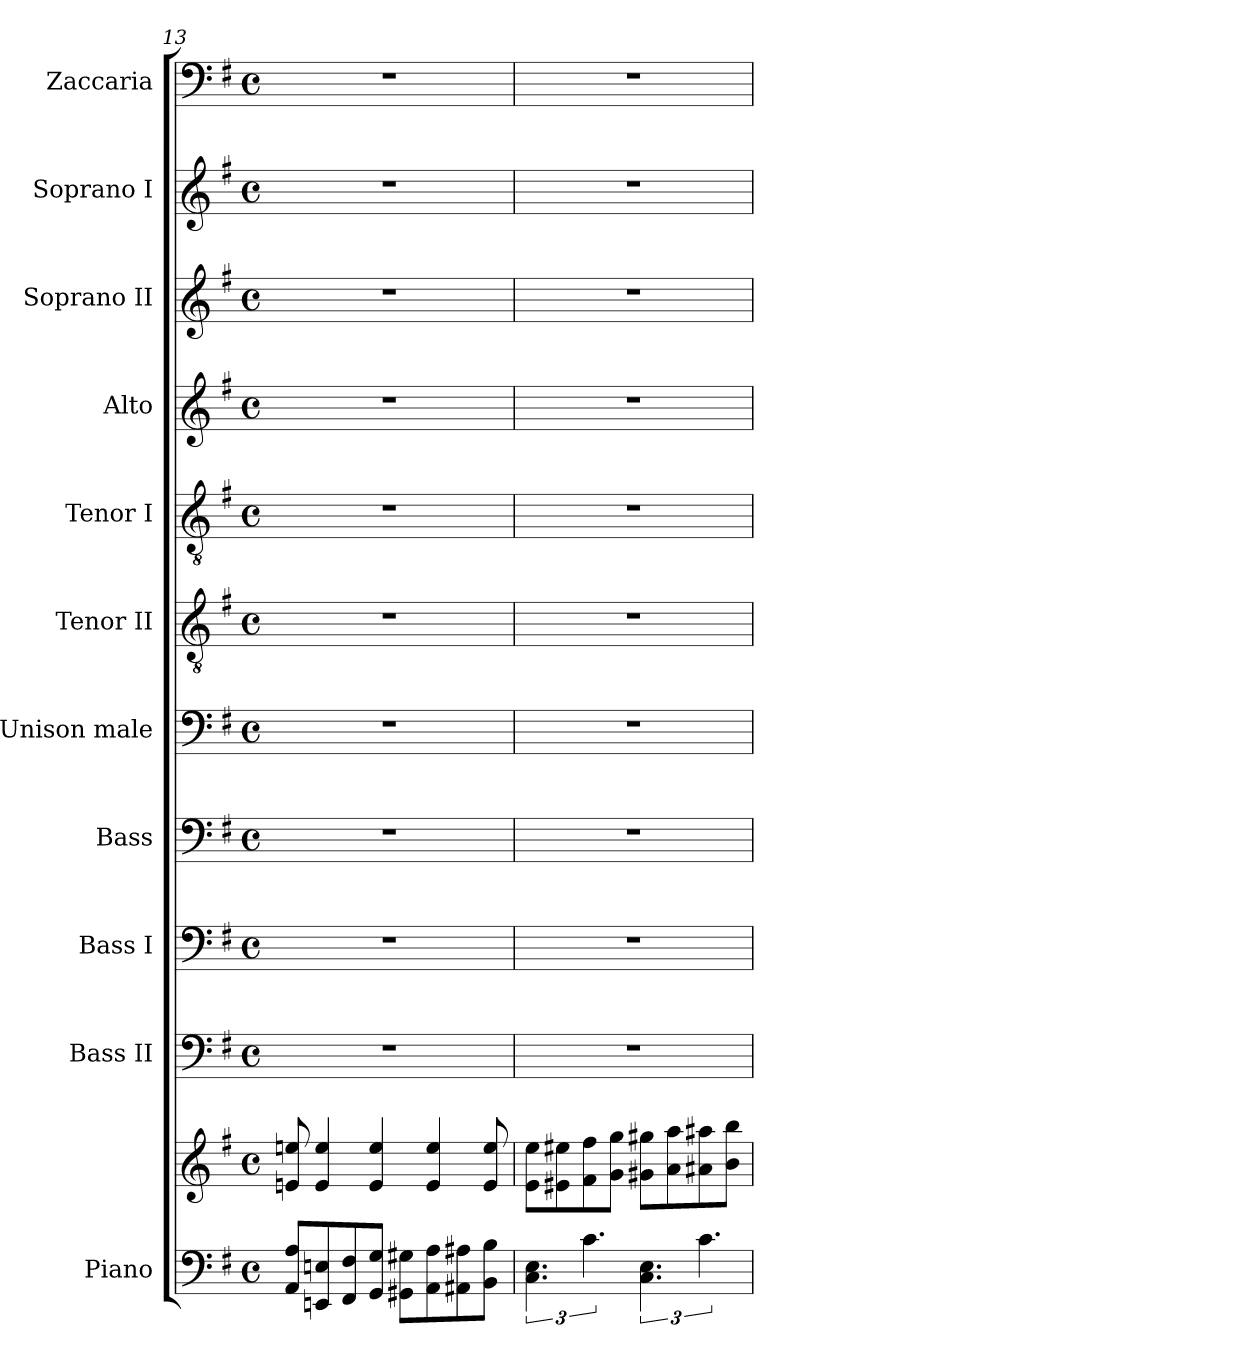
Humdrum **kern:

**kern	**kern	**kern	**kern	**kern	**kern	**kern	**kern	**kern	**kern	**kern	**kern
*part11	*part11	*part10	*part9	*part8	*part7	*part6	*part5	*part4	*part3	*part2	*part1
*staff12	*staff11	*staff10	*staff9	*staff8	*staff7	*staff6	*staff5	*staff4	*staff3	*staff2	*staff1
*I"Piano	*	*I"Bass II	*I"Bass I	*I"Bass	*I"Unison male	*I"Tenor II	*I"Tenor I	*I"Alto	*I"Soprano II	*I"Soprano I	*I"Zaccaria
*I'Pno.	*	*I'B.II	*I'B.I	*I'B.	*I'Uni.m	*I'T.II	*I'T.I	*I'A.	*I'S.II	*I'S.I	*I'Zac.
!!LO:LB:g=z
*clefF4	*clefG2	*clefF4	*clefF4	*clefF4	*clefF4	*clefGv2	*clefGv2	*clefG2	*clefG2	*clefG2	*clefF4
*k[f#]	*k[f#]	*k[f#]	*k[f#]	*k[f#]	*k[f#]	*k[f#]	*k[f#]	*k[f#]	*k[f#]	*k[f#]	*k[f#]
*M4/4	*M4/4	*M4/4	*M4/4	*M4/4	*M4/4	*M4/4	*M4/4	*M4/4	*M4/4	*M4/4	*M4/4
*met(c)	*met(c)	*met(c)	*met(c)	*met(c)	*met(c)	*met(c)	*met(c)	*met(c)	*met(c)	*met(c)	*met(c)
=13	=13	=13	=13	=13	=13	=13	=13	=13	=13	=13	=13
8AA/ 8A/L	8en/ 8een/	1r	1r	1r	1r	1r	1r	1r	1r	1r	1r
8EEn/ 8En/	4e/ 4ee/	.	.	.	.	.	.	.	.	.	.
8FF#/ 8F#/	.	.	.	.	.	.	.	.	.	.	.
8GG/ 8G/J	4e/ 4ee/	.	.	.	.	.	.	.	.	.	.
8GG#X\ 8G#X\L	.	.	.	.	.	.	.	.	.	.	.
8AA\ 8A\	4e/ 4ee/	.	.	.	.	.	.	.	.	.	.
8AA#X\ 8A#X\	.	.	.	.	.	.	.	.	.	.	.
8BB\ 8B\J	8e/ 8ee/	.	.	.	.	.	.	.	.	.	.
=14	=14	=14	=14	=14	=14	=14	=14	=14	=14	=14	=14
6.C\ 6.E\	8e\ 8ee\L	1r	1r	1r	1r	1r	1r	1r	1r	1r	1r
.	8e#X\ 8ee#X\	.	.	.	.	.	.	.	.	.	.
6.c\	8f#\ 8ff#\	.	.	.	.	.	.	.	.	.	.
.	8g\ 8gg\J	.	.	.	.	.	.	.	.	.	.
6.C\ 6.E\	8g#X\ 8gg#X\L	.	.	.	.	.	.	.	.	.	.
.	8a\ 8aa\	.	.	.	.	.	.	.	.	.	.
6.c\	8a#X\ 8aa#X\	.	.	.	.	.	.	.	.	.	.
.	8b\ 8bb\J	.	.	.	.	.	.	.	.	.	.
=	=	=	=	=	=	=	=	=	=	=	=
*-	*-	*-	*-	*-	*-	*-	*-	*-	*-	*-	*-
